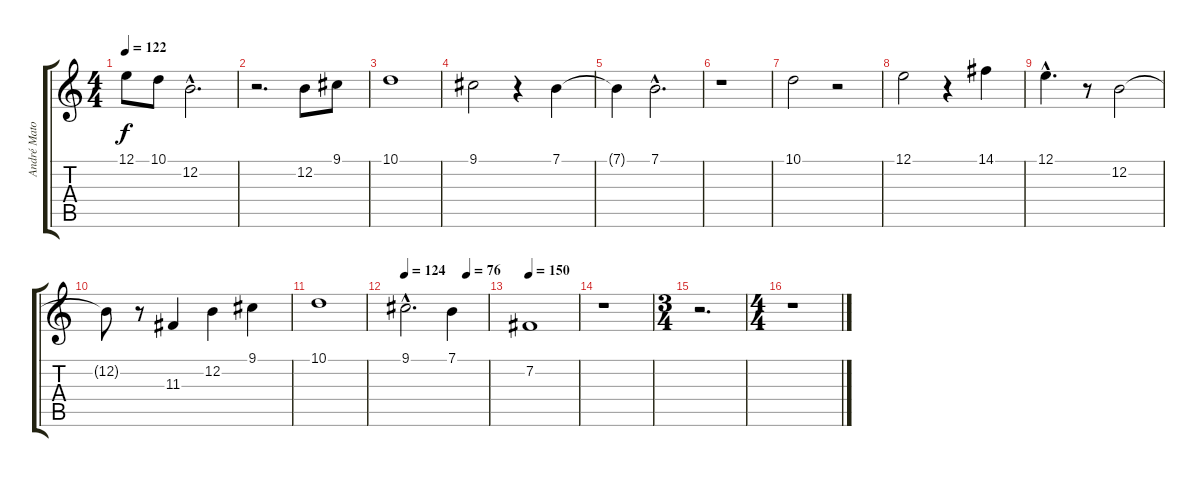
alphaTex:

\track ("André Matos (Voz)" "André Mato") {instrument lead6voice}
\staff {score tabs}
\tuning (E4 B3 G3 D3 A2 E2) {hide}
\ts (4 4)
\tempo 122
\clef g2
\ks c
12.1.8{dy f} 10.1.8 12.2{hac}.2{d} |
r.2{d} 12.2.8 9.1.8 |
10.1.1 |
9.1.2 r.4 7.1.4 |
7.1{t}.4 7.1{hac}.2{d} |
r.1 |
10.1.2 r.2 |
12.1.2 r.4 14.1.4 |
12.1{hac}.4{d} r.8 12.2.2 |
12.2{t}.8 r.8 11.3.4 12.2.4 9.1.4 |
10.1.1 |
\tempo 124
\tempo (76 0.75)
9.1{hac}.2{d} 7.1.4 |
\tempo 150
7.2.1 |
r.1 |
\ts (3 4)
r.2{d} |
\ts (4 4)
r.1
